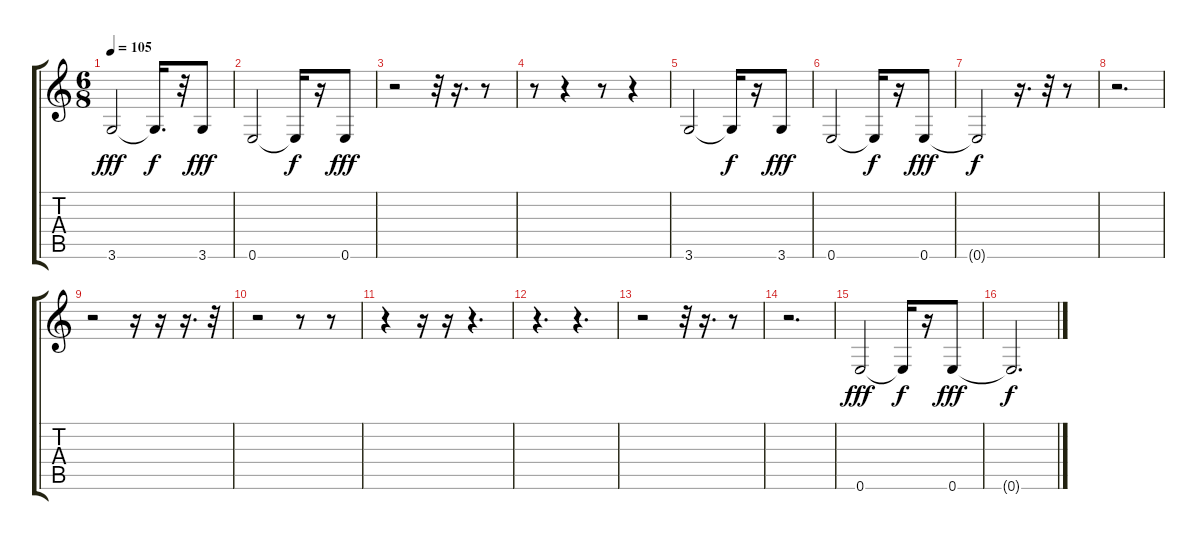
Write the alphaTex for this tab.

\track "" {instrument electricguitarjazz}
\staff {score tabs}
\tuning (E4 B3 G3 D3 A2 E2) {hide}
\ts (6 8)
\tempo 105
\clef g2
\ks c
3.6.2{dy fff} 3.6{t}.16{d dy f} r.32 3.6.8{dy fff} |
0.6.2 0.6{t}.16{dy f} r.16 0.6.8{dy fff} |
r.2 r.32 r.16{d} r.8 |
r.8 r.4 r.8 r.4 |
3.6.2 3.6{t}.16{dy f} r.16 3.6.8{dy fff} |
0.6.2 0.6{t}.16{dy f} r.16 0.6.8{dy fff} |
0.6{t}.2{dy f} r.16{d} r.32 r.8 |
r.2{d} |
r.2 r.16 r.16 r.16{d} r.32 |
r.2 r.8 r.8 |
r.4 r.16 r.16 r.4{d} |
r.4{d} r.4{d} |
r.2 r.32 r.16{d} r.8 |
r.2{d} |
0.6.2{dy fff} 0.6{t}.16{dy f} r.16 0.6.8{dy fff} |
0.6{t}.2{d dy f}
